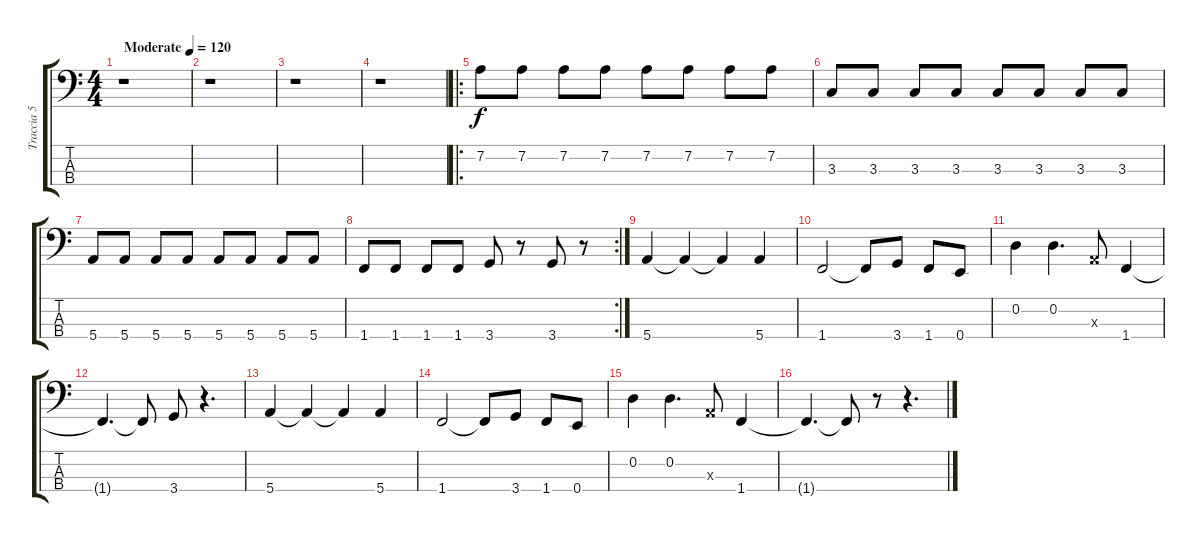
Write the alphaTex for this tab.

\track ("Traccia 5" "Traccia 5") {instrument electricbassfinger}
\staff {score tabs}
\tuning (G2 D2 A1 E1) {hide}
\ts (4 4)
\tempo (120 "Moderate")
\clef f4
\ks c
r.1{dy f instrument electricbassfinger} |
r.1 |
r.1 |
r.1 |
\ro
7.2.8 7.2.8 7.2.8 7.2.8 7.2.8 7.2.8 7.2.8 7.2.8 |
3.3.8 3.3.8 3.3.8 3.3.8 3.3.8 3.3.8 3.3.8 3.3.8 |
5.4.8 5.4.8 5.4.8 5.4.8 5.4.8 5.4.8 5.4.8 5.4.8 |
\rc 2
1.4.8 1.4.8 1.4.8 1.4.8 3.4.8 r.8 3.4.8 r.8 |
5.4.4 5.4{t}.4 5.4{t}.4 5.4.4 |
1.4.2 1.4{t}.8 3.4.8 1.4.8 0.4.8 |
0.2.4 0.2.4{d} 0.3{x}.8 1.4.4 |
1.4{t}.4{d} 1.4{t}.8 3.4.8 r.4{d} |
5.4.4 5.4{t}.4 5.4{t}.4 5.4.4 |
1.4.2 1.4{t}.8 3.4.8 1.4.8 0.4.8 |
0.2.4 0.2.4{d} 0.3{x}.8 1.4.4 |
1.4{t}.4{d} 1.4{t}.8 r.8 r.4{d}
